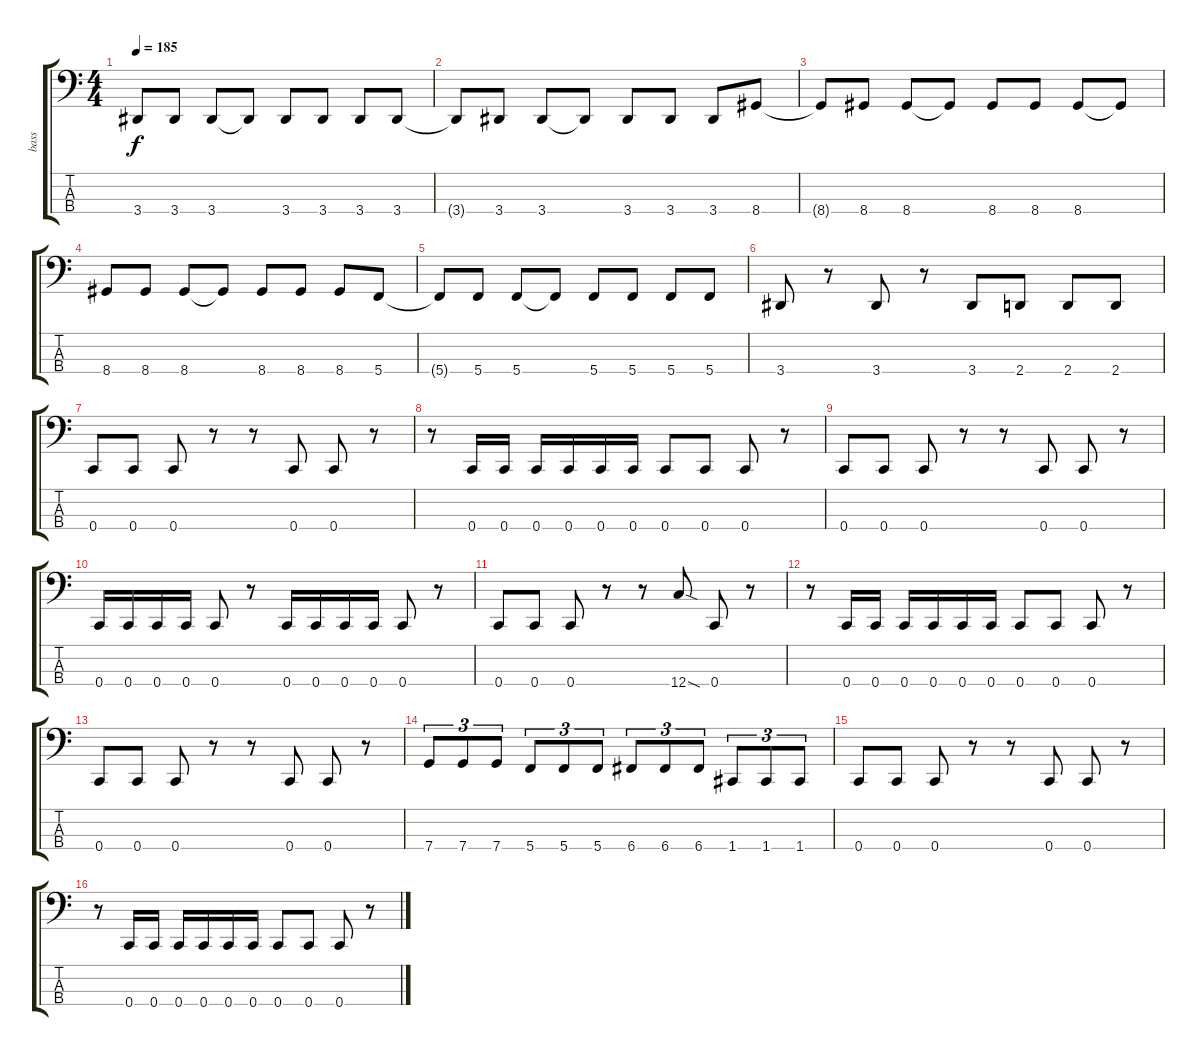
\track ("bass" "bass") {instrument electricbasspick}
\staff {score tabs}
\tuning (F2 C2 G1 C1) {hide}
\ts (4 4)
\tempo 185
\clef f4
\ks c
3.4{t}.8{dy f} 3.4.8 3.4.8 3.4{t}.8 3.4.8 3.4.8 3.4.8 3.4.8 |
3.4{t}.8 3.4.8 3.4.8 3.4{t}.8 3.4.8 3.4.8 3.4.8 8.4.8 |
8.4{t}.8 8.4.8 8.4.8 8.4{t}.8 8.4.8 8.4.8 8.4.8 8.4{t}.8 |
8.4.8 8.4.8 8.4.8 8.4{t}.8 8.4.8 8.4.8 8.4.8 5.4.8 |
5.4{t}.8 5.4.8 5.4.8 5.4{t}.8 5.4.8 5.4.8 5.4.8 5.4.8 |
3.4.8 r.8 3.4.8 r.8 3.4.8 2.4.8 2.4.8 2.4.8 |
0.4.8 0.4.8 0.4.8 r.8 r.8 0.4.8 0.4.8 r.8 |
r.8 0.4.16 0.4.16 0.4.16 0.4.16 0.4.16 0.4.16 0.4.8 0.4.8 0.4.8 r.8 |
0.4.8 0.4.8 0.4.8 r.8 r.8 0.4.8 0.4.8 r.8 |
0.4.16 0.4.16 0.4.16 0.4.16 0.4.8 r.8 0.4.16 0.4.16 0.4.16 0.4.16 0.4.8 r.8 |
0.4.8 0.4.8 0.4.8 r.8 r.8 12.4{sod}.8 0.4.8 r.8 |
r.8 0.4.16 0.4.16 0.4.16 0.4.16 0.4.16 0.4.16 0.4.8 0.4.8 0.4.8 r.8 |
0.4.8 0.4.8 0.4.8 r.8 r.8 0.4.8 0.4.8 r.8 |
7.4.8{tu (3 2)} 7.4.8{tu (3 2)} 7.4.8{tu (3 2)} 5.4.8{tu (3 2)} 5.4.8{tu (3 2)} 5.4.8{tu (3 2)} 6.4.8{tu (3 2)} 6.4.8{tu (3 2)} 6.4.8{tu (3 2)} 1.4.8{tu (3 2)} 1.4.8{tu (3 2)} 1.4.8{tu (3 2)} |
0.4.8 0.4.8 0.4.8 r.8 r.8 0.4.8 0.4.8 r.8 |
r.8 0.4.16 0.4.16 0.4.16 0.4.16 0.4.16 0.4.16 0.4.8 0.4.8 0.4.8 r.8
